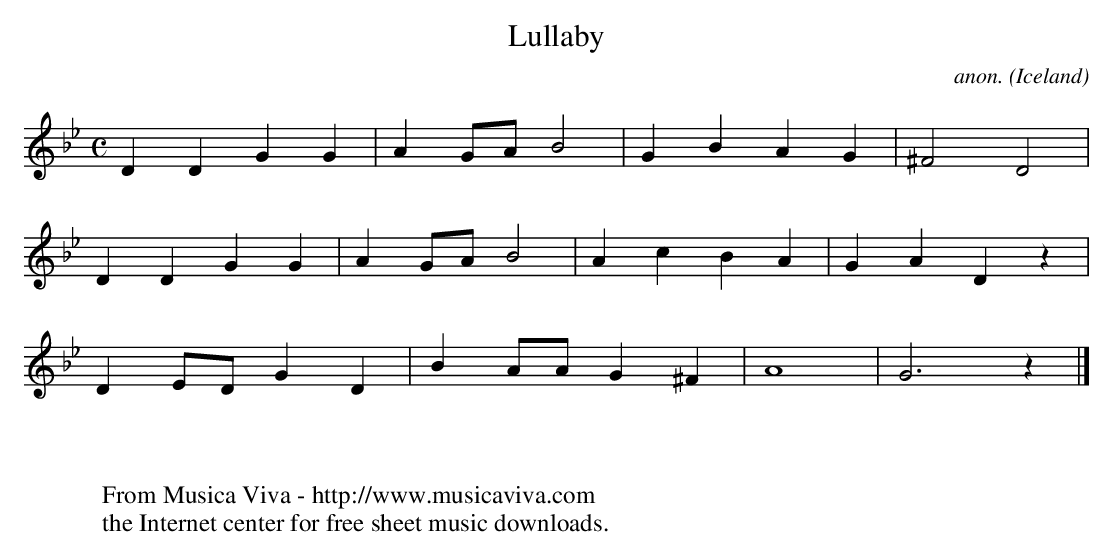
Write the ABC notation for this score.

X:1
T:Lullaby
C:anon.
O:Iceland
M:C
L:1/4
K:Gm
DDGG|AG/A/B2|GBAG|^F2D2|
DDGG|AG/A/B2|AcBA|GAD z|
DE/D/GD|BA/A/G^F|A4|G3 z|]
W:
W:
W:  From Musica Viva - http://www.musicaviva.com
W:  the Internet center for free sheet music downloads.
